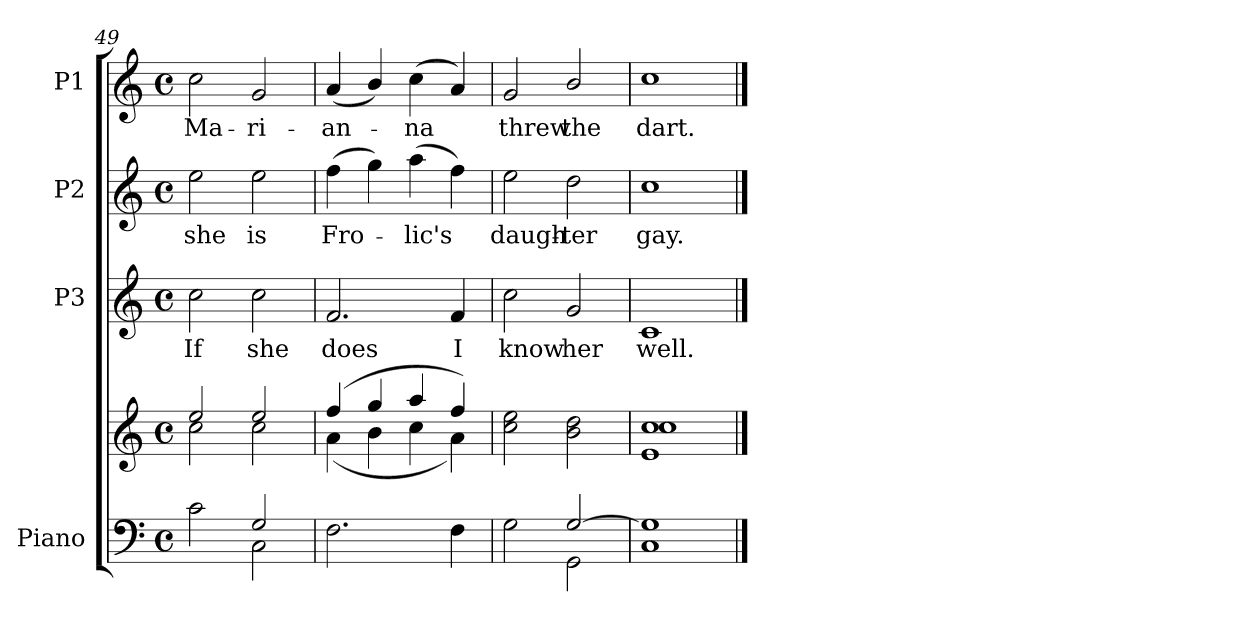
**kern	**kern	**kern	**text	**kern	**text	**kern	**text
*part4	*part4	*part3	*part3	*part2	*part2	*part1	*part1
*staff5	*staff4	*staff3	*staff3	*staff2	*staff2	*staff1	*staff1
*I"Piano	*	*I"P3	*	*I"P2	*	*I"P1	*
*I'Pno.	*	*	*	*	*	*	*
*clefF4	*clefG2	*clefG2	*	*clefG2	*	*clefG2	*
*k[]	*k[]	*k[]	*	*k[]	*	*k[]	*
*C:	*C:	*C:	*	*C:	*	*C:	*
*M4/4	*M4/4	*M4/4	*	*M4/4	*	*M4/4	*
*met(c)	*met(c)	*met(c)	*	*met(c)	*	*met(c)	*
=49	=49	=49	=49	=49	=49	=49	=49
*^	*^	*	*	*	*	*	*
!	!	!	!	!	!LO:LY:b:color=#000000	!	!	!	!
!	!	!	!	!	!	!	!LO:LY:b:color=#000000	!	!
!	!	!	!	!	!	!	!	!	!LO:LY:b:color=#000000
2ci\	2ryy	2eei/	2cci\	2cci\	If	2eei\	she	2cci\	Ma-
!	!	!	!	!	!LO:LY:b:color=#000000	!	!	!	!
!	!	!	!	!	!	!	!LO:LY:b:color=#000000	!	!
!	!	!	!	!	!	!	!	!	!LO:LY:b:color=#000000
2Gi/	2Ci\	2eei/	2cci\	2cci\	she	2eei\	is	2gi/	-ri-
*v	*v	*	*	*	*	*	*	*	*
=50	=50	=50	=50	=50	=50	=50	=50	=50
*^	*	*	*	*	*	*	*	*
!	!	!	!	!	!LO:LY:b:color=#000000	!	!	!	!
*v	*v	*	*	*	*	*	*	*	*
*^	*	*	*	*	*	*	*	*
!	!	!	!	!	!	!	!LO:LY:b:color=#000000	!	!
*v	*v	*	*	*	*	*	*	*	*
*^	*	*	*	*	*	*	*	*
!	!	!	!	!	!	!	!	!	!LO:LY:b:color=#000000
*v	*v	*	*	*	*	*	*	*	*
2.Fi\	(4ffi/	(4ai\	2.fi/	does	(4ffi\	Fro-	(4ai/	-an-
.	4ggi/	4bi\	.	.	4ggi\)	.	4bi/)	.
!	!	!	!	!	!	!LO:LY:b:color=#000000	!	!
!	!	!	!	!	!	!	!	!LO:LY:b:color=#000000
.	4aai/	4cci\	.	.	(4aai\	-lic's	(4cci\	-na
!	!	!	!	!LO:LY:b:color=#000000	!	!	!	!
4Fi\	4ffi/)	4ai\)	4fi/	I	4ffi\)	.	4ai/)	.
*	*v	*v	*	*	*	*	*	*
=51	=51	=51	=51	=51	=51	=51	=51
*^	*	*	*	*	*	*	*
*	*	*^	*	*	*	*	*	*
!	!	!	!	!	!LO:LY:b:color=#000000	!	!	!	!
*	*	*v	*v	*	*	*	*	*	*
*	*	*^	*	*	*	*	*	*
!	!	!	!	!	!	!	!LO:LY:b:color=#000000	!	!
*	*	*v	*v	*	*	*	*	*	*
*	*	*^	*	*	*	*	*	*
!	!	!	!	!	!	!	!	!	!LO:LY:b:color=#000000
*	*	*v	*v	*	*	*	*	*	*
2Gi\	2ryy	2cci\ 2eei	2cci\	know	2eei\	daugh-	2gi/	threw
!	!	!	!	!LO:LY:b:color=#000000	!	!	!	!
!	!	!	!	!	!	!LO:LY:b:color=#000000	!	!
!	!	!	!	!	!	!	!	!LO:LY:b:color=#000000
[2Gi/	2GGi\	2bi\ 2ddi	2gi/	her	2ddi\	-ter	2bi/	the
=52	=52	=52	=52	=52	=52	=52	=52	=52
*	*	*^	*	*	*	*	*	*
*	*	*	*^	*	*	*	*	*	*
!	!	!	!	!	!	!LO:LY:b:color=#000000	!	!	!	!
!	!	!	!	!	!	!	!	!LO:LY:b:color=#000000	!	!
!	!	!	!	!	!	!	!	!	!	!LO:LY:b:color=#000000
1Gi]	1Ci	1cci	1cci	1ei	1ci	well.	1cci	gay.	1cci	dart.
*v	*v	*	*	*	*	*	*	*	*	*
*	*v	*v	*v	*	*	*	*	*	*
==	==	==	==	==	==	==	==
*-	*-	*-	*-	*-	*-	*-	*-
